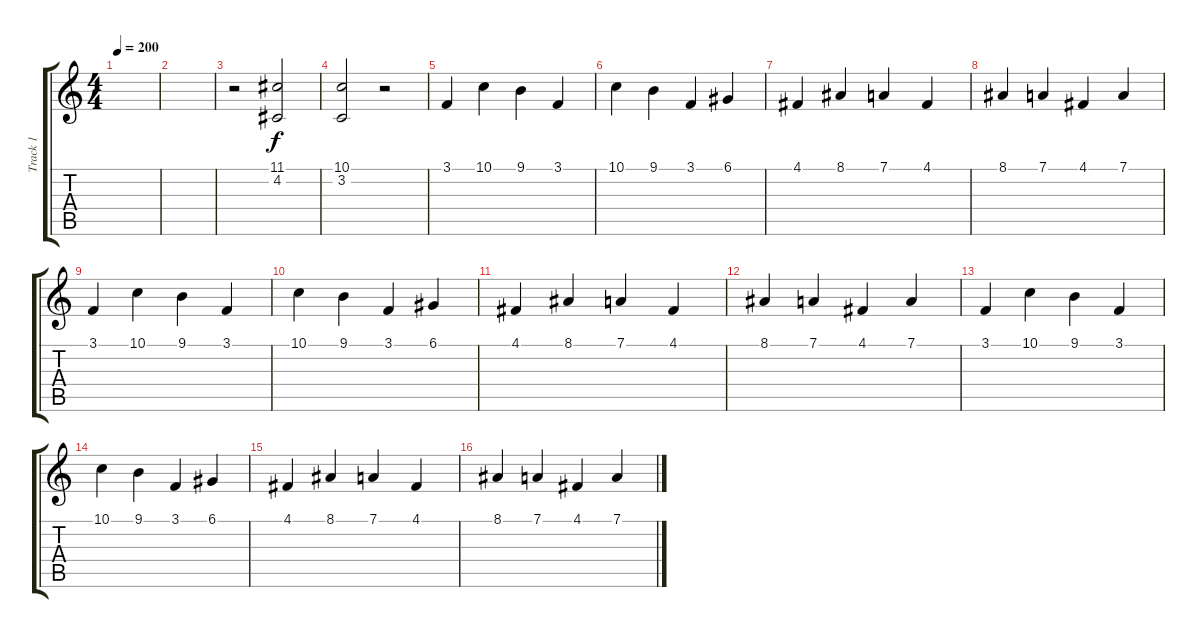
\track ("Track 1" "Track 1") {instrument stringensemble1}
\staff {score tabs}
\tuning (D4 A3 F3 C3 G2 C2) {hide}
\ts (4 4)
\tempo 200
\clef g2
\ks c
|
|
r.2 (11.1 4.2).2 |
(10.1 3.2).2 r.2 |
3.1.4 10.1.4 9.1.4 3.1.4 |
10.1.4 9.1.4 3.1.4 6.1.4 |
4.1.4 8.1.4 7.1.4 4.1.4 |
8.1.4 7.1.4 4.1.4 7.1.4 |
3.1.4 10.1.4 9.1.4 3.1.4 |
10.1.4 9.1.4 3.1.4 6.1.4 |
4.1.4 8.1.4 7.1.4 4.1.4 |
8.1.4 7.1.4 4.1.4 7.1.4 |
3.1.4 10.1.4 9.1.4 3.1.4 |
10.1.4 9.1.4 3.1.4 6.1.4 |
4.1.4 8.1.4 7.1.4 4.1.4 |
8.1.4 7.1.4 4.1.4 7.1.4
